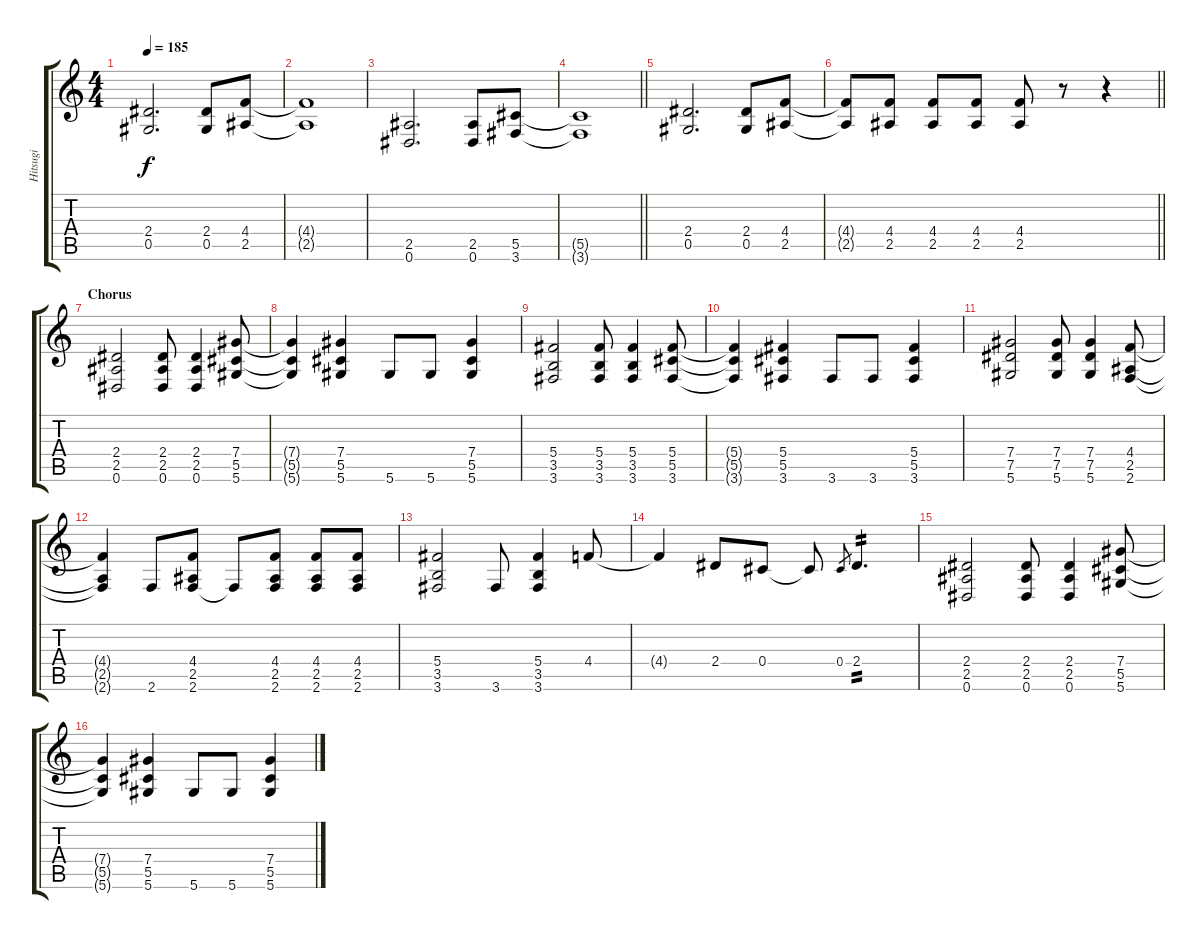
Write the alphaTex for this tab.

\track ("Hitsugi" "Hitsugi") {instrument overdrivenguitar}
\staff {score tabs}
\tuning (Eb4 Bb3 Gb3 Db3 Ab2 Eb2) {hide}
\ts (4 4)
\tempo 185
\clef g2
\ks c
(2.4 0.5).2{d dy f} (2.4 0.5).8 (4.4 2.5).8 |
(4.4{t} 2.5{t}).1 |
(2.5 0.6).2{d} (2.5 0.6).8 (5.5 3.6).8 |
\barLineRight lightlight
(5.5{t} 3.6{t}).1 |
(2.4 0.5).2{d} (2.4 0.5).8 (4.4 2.5).8 |
\barLineRight lightlight
(4.4{t} 2.5{t}).8 (4.4 2.5).8 (4.4 2.5).8 (4.4 2.5).8 (4.4 2.5).8 r.8 r.4 |
\section ("" "Chorus")
(2.4 2.5 0.6).2 (2.4 2.5 0.6).8 (2.4 2.5 0.6).4 (7.4 5.5 5.6).8 |
(7.4{t} 5.5{t} 5.6{t}).4 (7.4 5.5 5.6).4 5.6.8 5.6.8 (7.4 5.5 5.6).4 |
(5.4 3.5 3.6).2 (5.4 3.5 3.6).8 (5.4 3.5 3.6).4 (5.4 5.5 3.6).8 |
(5.4{t} 5.5{t} 3.6{t}).4 (5.4 5.5 3.6).4 3.6.8 3.6.8 (5.4 5.5 3.6).4 |
(7.4 7.5 5.6).2 (7.4 7.5 5.6).8 (7.4 7.5 5.6).4 (4.4 2.5 2.6).8 |
(4.4{t} 2.5{t} 2.6{t}).4 2.6.8 (4.4 2.5 2.6).8 2.6{t}.8 (4.4 2.5 2.6).8 (4.4 2.5 2.6).8 (4.4 2.5 2.6).8 |
(5.4 3.5 3.6).2 3.6.8 (5.4 3.5 3.6).4 4.4.8 |
4.4{t}.4 2.4.8 0.4.8 0.4{t}.8 0.4.8{gr} 2.4.4{d tp 2} |
(2.4 2.5 0.6).2 (2.4 2.5 0.6).8 (2.4 2.5 0.6).4 (7.4 5.5 5.6).8 |
(7.4{t} 5.5{t} 5.6{t}).4 (7.4 5.5 5.6).4 5.6.8 5.6.8 (7.4 5.5 5.6).4
